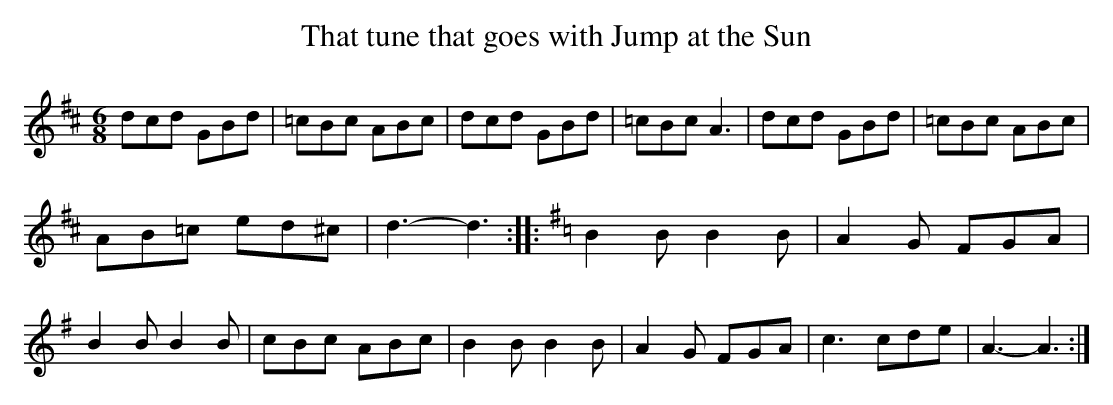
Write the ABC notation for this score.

X:1
T:That tune that goes with Jump at the Sun
M:6/8
L:1/8
K:D
dcd GBd | =cBc ABc | dcd GBd | =cBc A3 | dcd GBd | =cBc ABc |
AB=c ed^c | d3-d3 :: [K:G] B2B B2B | A2G FGA |
B2B B2B | cBc ABc | B2B B2B | A2G FGA | c3 cde | A3-A3 :|
